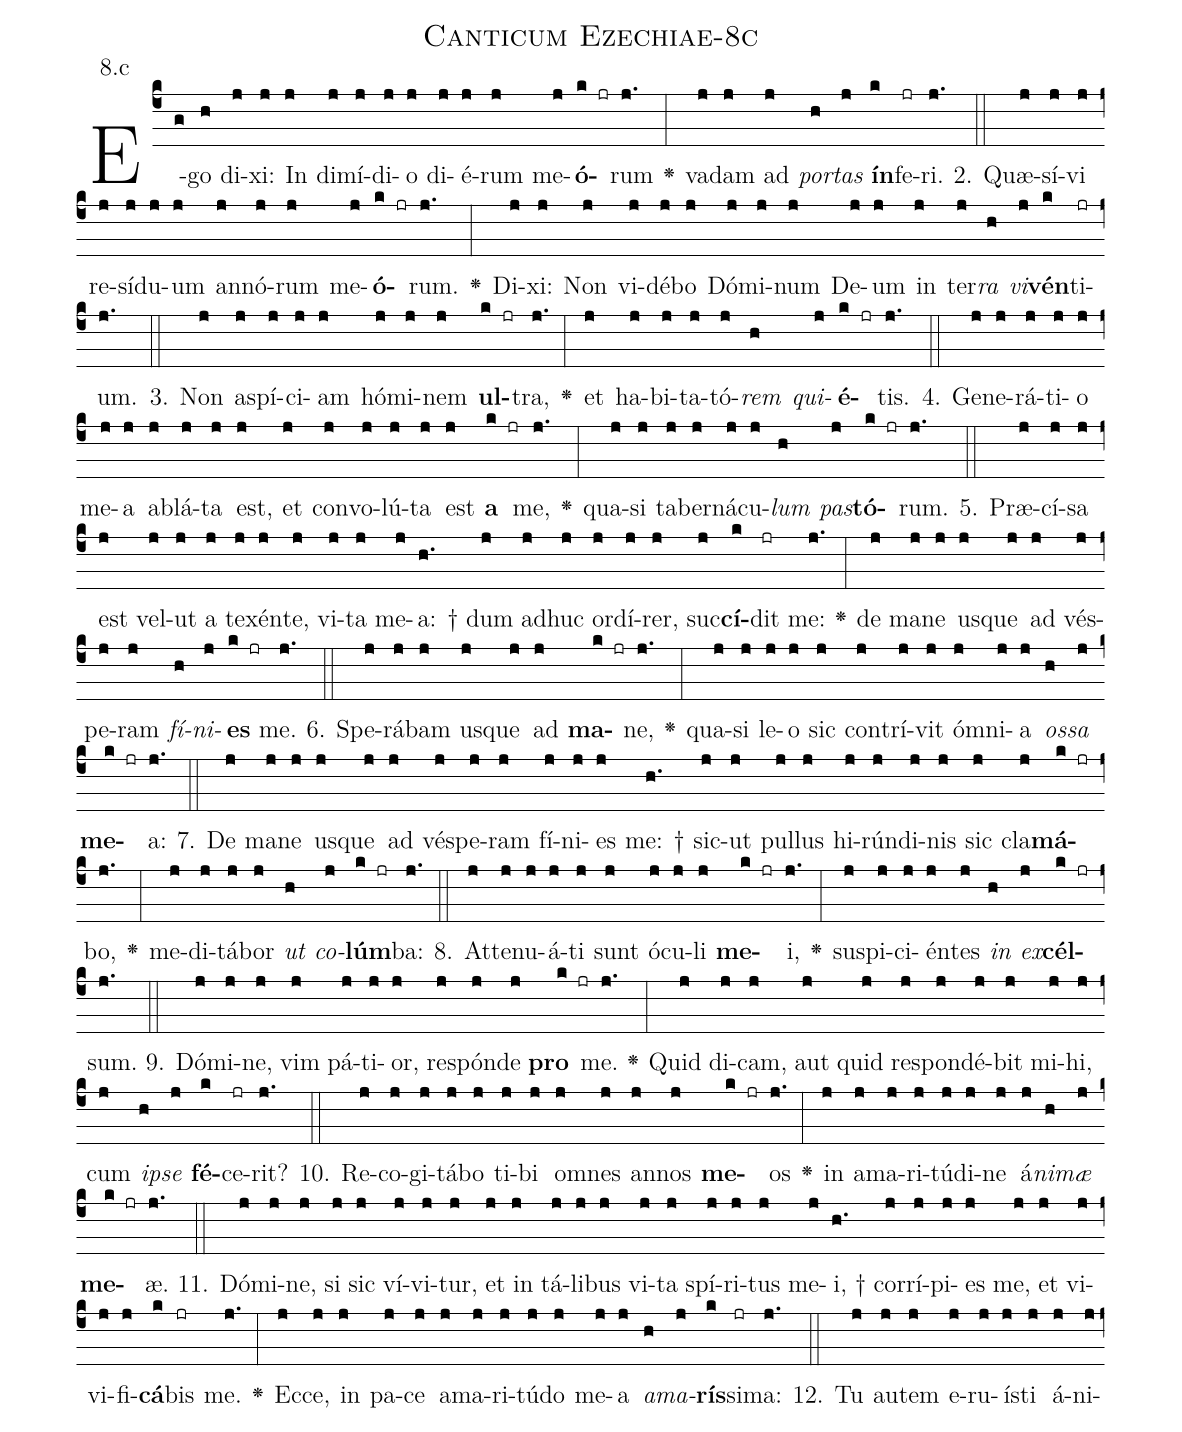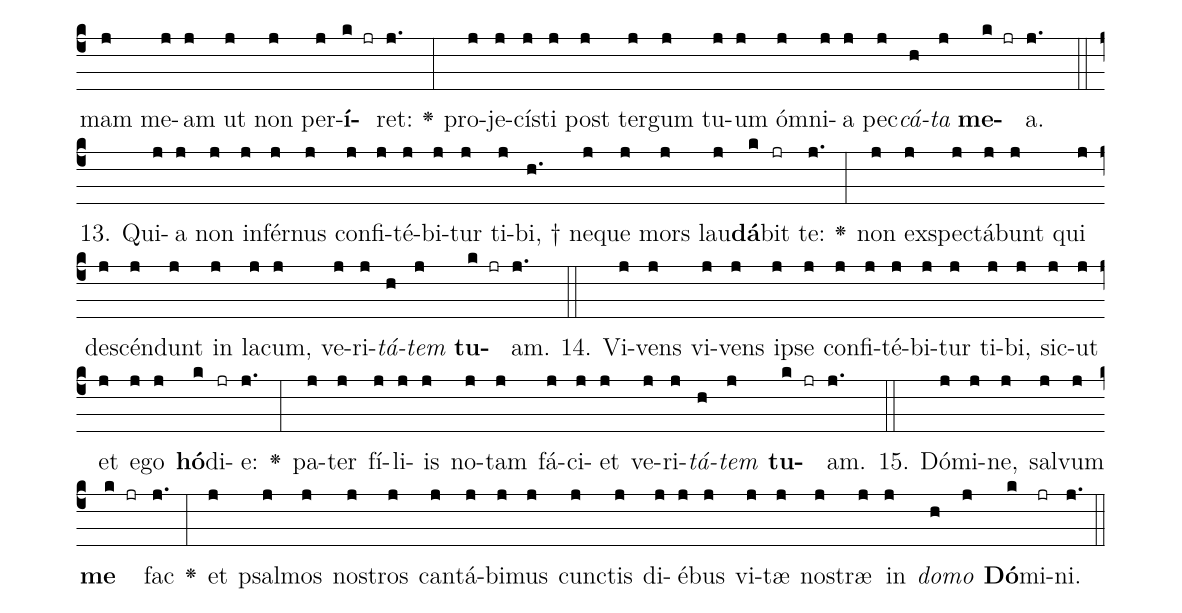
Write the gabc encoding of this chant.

name: Canticum Ezechiae-8c;
annotation: 8.c;
%%
(c4)E(g)go(h) di(j)xi:(j) In(j) di(j)mí(j)di(j)o(j) di(j)é(j)rum(j) me(j)<b>ó</b>(k jr)rum(j.) <v>\greheightstar</v>(:) va(j)dam(j) ad(j) <i>por</i>(h)<i>tas</i>(j) <b>ín</b>(k)fe(jr)ri.(j.) (::)
2. Quæ(j)sí(j)vi(j) re(j)sí(j)du(j)um(j) an(j)nó(j)rum(j) me(j)<b>ó</b>(k jr)rum.(j.) <v>\greheightstar</v>(:) Di(j)xi:(j) Non(j) vi(j)dé(j)bo(j) Dó(j)mi(j)num(j) De(j)um(j) in(j) ter(j)<i>ra</i>(h) <i>vi</i>(j)<b>vén</b>(k)ti(jr)um.(j.) (::)
3. Non(j) a(j)spí(j)ci(j)am(j) hó(j)mi(j)nem(j) <b>ul</b>(k jr)tra,(j.) <v>\greheightstar</v>(:) et(j) ha(j)bi(j)ta(j)tó(j)<i>rem</i>(h) <i>qui</i>(j)<b>é</b>(k jr)tis.(j.) (::)
4. Ge(j)ne(j)rá(j)ti(j)o(j) me(j)a(j) ab(j)lá(j)ta(j) est,(j) et(j) con(j)vo(j)lú(j)ta(j) est(j) <b>a</b>(k jr) me,(j.) <v>\greheightstar</v>(:) qua(j)si(j) ta(j)ber(j)ná(j)cu(j)<i>lum</i>(h) <i>pas</i>(j)<b>tó</b>(k jr)rum.(j.) (::)
5. Præ(j)cí(j)sa(j) est(j) vel(j)ut(j) a(j) te(j)xén(j)te,(j) vi(j)ta(j) me(j)a: †(h.) dum(j) ad(j)huc(j) or(j)dí(j)rer,(j) suc(j)<b>cí</b>(k)dit(jr) me:(j.) <v>\greheightstar</v>(:) de(j) ma(j)ne(j) us(j)que(j) ad(j) vés(j)pe(j)ram(j) <i>fí</i>(h)<i>ni</i>(j)<b>es</b>(k jr) me.(j.) (::)
6. Spe(j)rá(j)bam(j) us(j)que(j) ad(j) <b>ma</b>(k jr)ne,(j.) <v>\greheightstar</v>(:) qua(j)si(j) le(j)o(j) sic(j) con(j)trí(j)vit(j) óm(j)ni(j)a(j) <i>os</i>(h)<i>sa</i>(j) <b>me</b>(k jr)a:(j.) (::)
7. De(j) ma(j)ne(j) us(j)que(j) ad(j) vés(j)pe(j)ram(j) fí(j)ni(j)es(j) me: †(h.) sic(j)ut(j) pul(j)lus(j) hi(j)rún(j)di(j)nis(j) sic(j) cla(j)<b>má</b>(k jr)bo,(j.) <v>\greheightstar</v>(:) me(j)di(j)tá(j)bor(j) <i>ut</i>(h) <i>co</i>(j)<b>lúm</b>(k jr)ba:(j.) (::)
8. At(j)te(j)nu(j)á(j)ti(j) sunt(j) ó(j)cu(j)li(j) <b>me</b>(k jr)i,(j.) <v>\greheightstar</v>(:) su(j)spi(j)ci(j)én(j)tes(j) <i>in</i>(h) <i>ex</i>(j)<b>cél</b>(k jr)sum.(j.) (::)
9. Dó(j)mi(j)ne,(j) vim(j) pá(j)ti(j)or,(j) re(j)spón(j)de(j) <b>pro</b>(k jr) me.(j.) <v>\greheightstar</v>(:) Quid(j) di(j)cam,(j) aut(j) quid(j) re(j)spon(j)dé(j)bit(j) mi(j)hi,(j) cum(j) <i>ip</i>(h)<i>se</i>(j) <b>fé</b>(k)ce(jr)rit?(j.) (::)
10. Re(j)co(j)gi(j)tá(j)bo(j) ti(j)bi(j) om(j)nes(j) an(j)nos(j) <b>me</b>(k jr)os(j.) <v>\greheightstar</v>(:) in(j) a(j)ma(j)ri(j)tú(j)di(j)ne(j) á(j)<i>ni</i>(h)<i>mæ</i>(j) <b>me</b>(k jr)æ.(j.) (::)
11. Dó(j)mi(j)ne,(j) si(j) sic(j) ví(j)vi(j)tur,(j) et(j) in(j) tá(j)li(j)bus(j) vi(j)ta(j) spí(j)ri(j)tus(j) me(j)i, †(h.) cor(j)rí(j)pi(j)es(j) me,(j) et(j) vi(j)vi(j)fi(j)<b>cá</b>(k)bis(jr) me.(j.) <v>\greheightstar</v>(:) Ec(j)ce,(j) in(j) pa(j)ce(j) a(j)ma(j)ri(j)tú(j)do(j) me(j)a(j) <i>a</i>(h)<i>ma</i>(j)<b>rís</b>(k)si(jr)ma:(j.) (::)
12. Tu(j) au(j)tem(j) e(j)ru(j)ís(j)ti(j) á(j)ni(j)mam(j) me(j)am(j) ut(j) non(j) per(j)<b>í</b>(k jr)ret:(j.) <v>\greheightstar</v>(:) pro(j)je(j)cís(j)ti(j) post(j) ter(j)gum(j) tu(j)um(j) óm(j)ni(j)a(j) pec(j)<i>cá</i>(h)<i>ta</i>(j) <b>me</b>(k jr)a.(j.) (::)
13. Qui(j)a(j) non(j) in(j)fér(j)nus(j) con(j)fi(j)té(j)bi(j)tur(j) ti(j)bi, †(h.) ne(j)que(j) mors(j) lau(j)<b>dá</b>(k)bit(jr) te:(j.) <v>\greheightstar</v>(:) non(j) ex(j)spec(j)tá(j)bunt(j) qui(j) de(j)scén(j)dunt(j) in(j) la(j)cum,(j) ve(j)ri(j)<i>tá</i>(h)<i>tem</i>(j) <b>tu</b>(k jr)am.(j.) (::)
14. Vi(j)vens(j) vi(j)vens(j) ip(j)se(j) con(j)fi(j)té(j)bi(j)tur(j) ti(j)bi,(j) sic(j)ut(j) et(j) e(j)go(j) <b>hó</b>(k)di(jr)e:(j.) <v>\greheightstar</v>(:) pa(j)ter(j) fí(j)li(j)is(j) no(j)tam(j) fá(j)ci(j)et(j) ve(j)ri(j)<i>tá</i>(h)<i>tem</i>(j) <b>tu</b>(k jr)am.(j.) (::)
15. Dó(j)mi(j)ne,(j) sal(j)vum(j) <b>me</b>(k jr) fac(j.) <v>\greheightstar</v>(:) et(j) psal(j)mos(j) nos(j)tros(j) can(j)tá(j)bi(j)mus(j) cunc(j)tis(j) di(j)é(j)bus(j) vi(j)tæ(j) nos(j)træ(j) in(j) <i>do</i>(h)<i>mo</i>(j) <b>Dó</b>(k)mi(jr)ni.(j.) (::)
